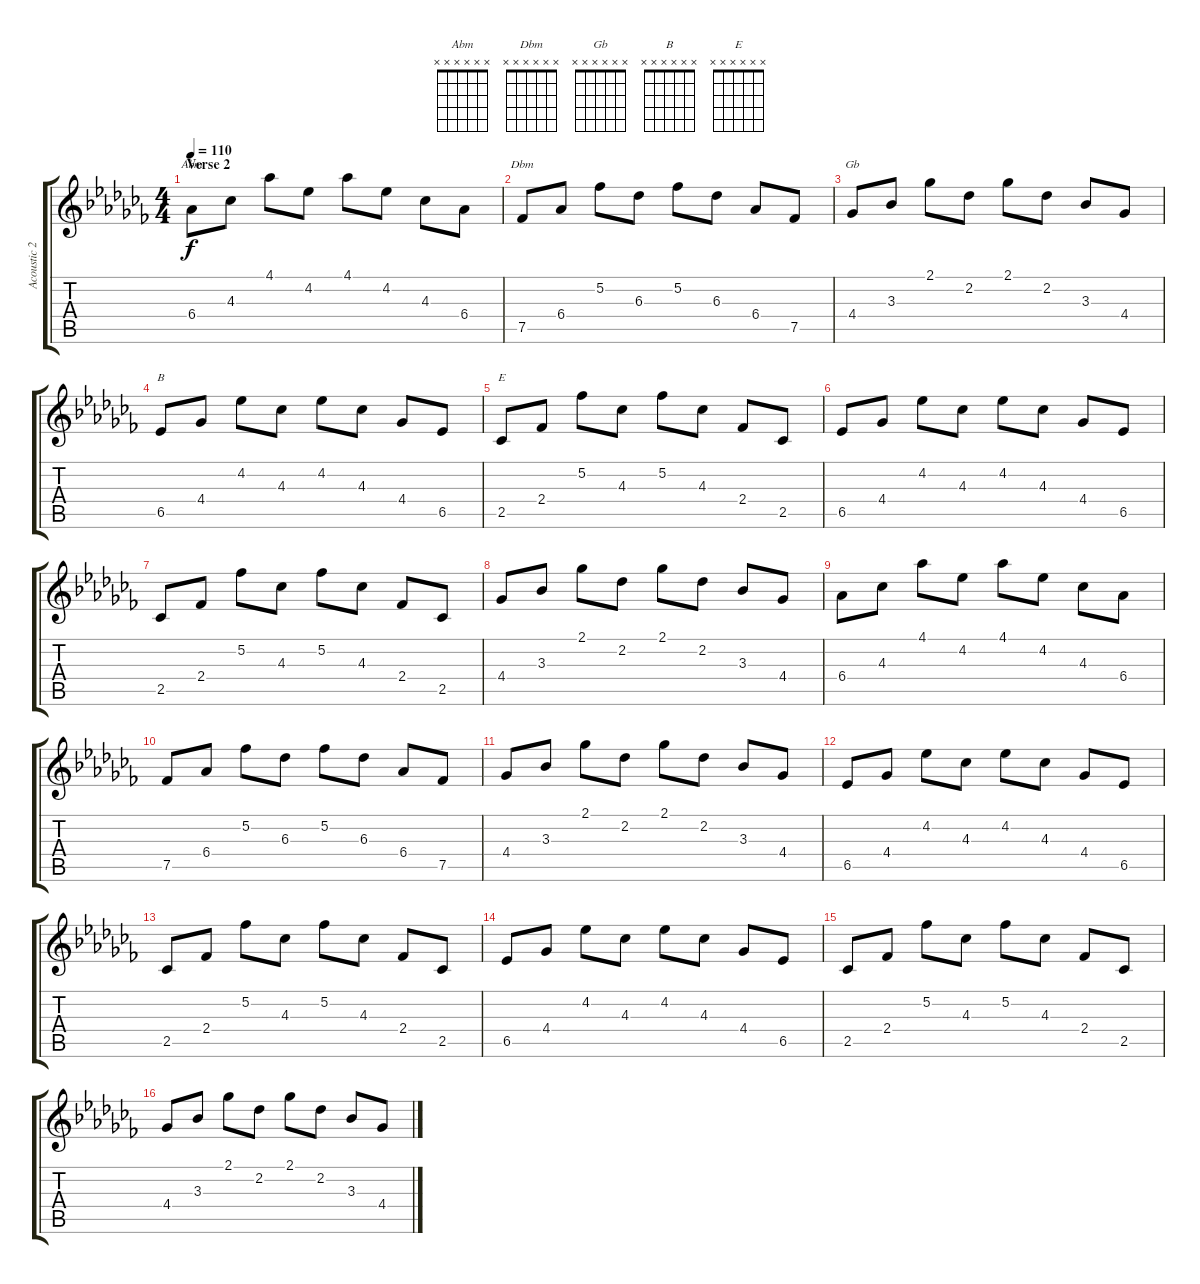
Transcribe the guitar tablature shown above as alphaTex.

\track ("Acoustic 2" "Acoustic 2") {instrument acousticguitarsteel}
\staff {score tabs}
\tuning (E4 B3 G3 D3 A2 E2) {hide}
\chord ("Abm" x x x x x x)
\chord ("Dbm" x x x x x x)
\chord ("Gb" x x x x x x)
\chord ("B" x x x x x x)
\chord ("E" x x x x x x)
\ts (4 4)
\section ("" "Verse 2")
\tempo 110
\clef g2
\ks abminor
6.4.8{ch "Abm" dy f} 4.3.8 4.1.8 4.2.8 4.1.8 4.2.8 4.3.8 6.4.8 |
7.5.8{ch "Dbm"} 6.4.8 5.2.8 6.3.8 5.2.8 6.3.8 6.4.8 7.5.8 |
4.4.8{ch "Gb"} 3.3.8 2.1.8 2.2.8 2.1.8 2.2.8 3.3.8 4.4.8 |
6.5.8{ch "B"} 4.4.8 4.2.8 4.3.8 4.2.8 4.3.8 4.4.8 6.5.8 |
2.5.8{ch "E"} 2.4.8 5.2.8 4.3.8 5.2.8 4.3.8 2.4.8 2.5.8 |
6.5.8 4.4.8 4.2.8 4.3.8 4.2.8 4.3.8 4.4.8 6.5.8 |
2.5.8 2.4.8 5.2.8 4.3.8 5.2.8 4.3.8 2.4.8 2.5.8 |
4.4.8 3.3.8 2.1.8 2.2.8 2.1.8 2.2.8 3.3.8 4.4.8 |
6.4.8 4.3.8 4.1.8 4.2.8 4.1.8 4.2.8 4.3.8 6.4.8 |
7.5.8 6.4.8 5.2.8 6.3.8 5.2.8 6.3.8 6.4.8 7.5.8 |
4.4.8 3.3.8 2.1.8 2.2.8 2.1.8 2.2.8 3.3.8 4.4.8 |
6.5.8 4.4.8 4.2.8 4.3.8 4.2.8 4.3.8 4.4.8 6.5.8 |
2.5.8 2.4.8 5.2.8 4.3.8 5.2.8 4.3.8 2.4.8 2.5.8 |
6.5.8 4.4.8 4.2.8 4.3.8 4.2.8 4.3.8 4.4.8 6.5.8 |
2.5.8 2.4.8 5.2.8 4.3.8 5.2.8 4.3.8 2.4.8 2.5.8 |
4.4.8 3.3.8 2.1.8 2.2.8 2.1.8 2.2.8 3.3.8 4.4.8
